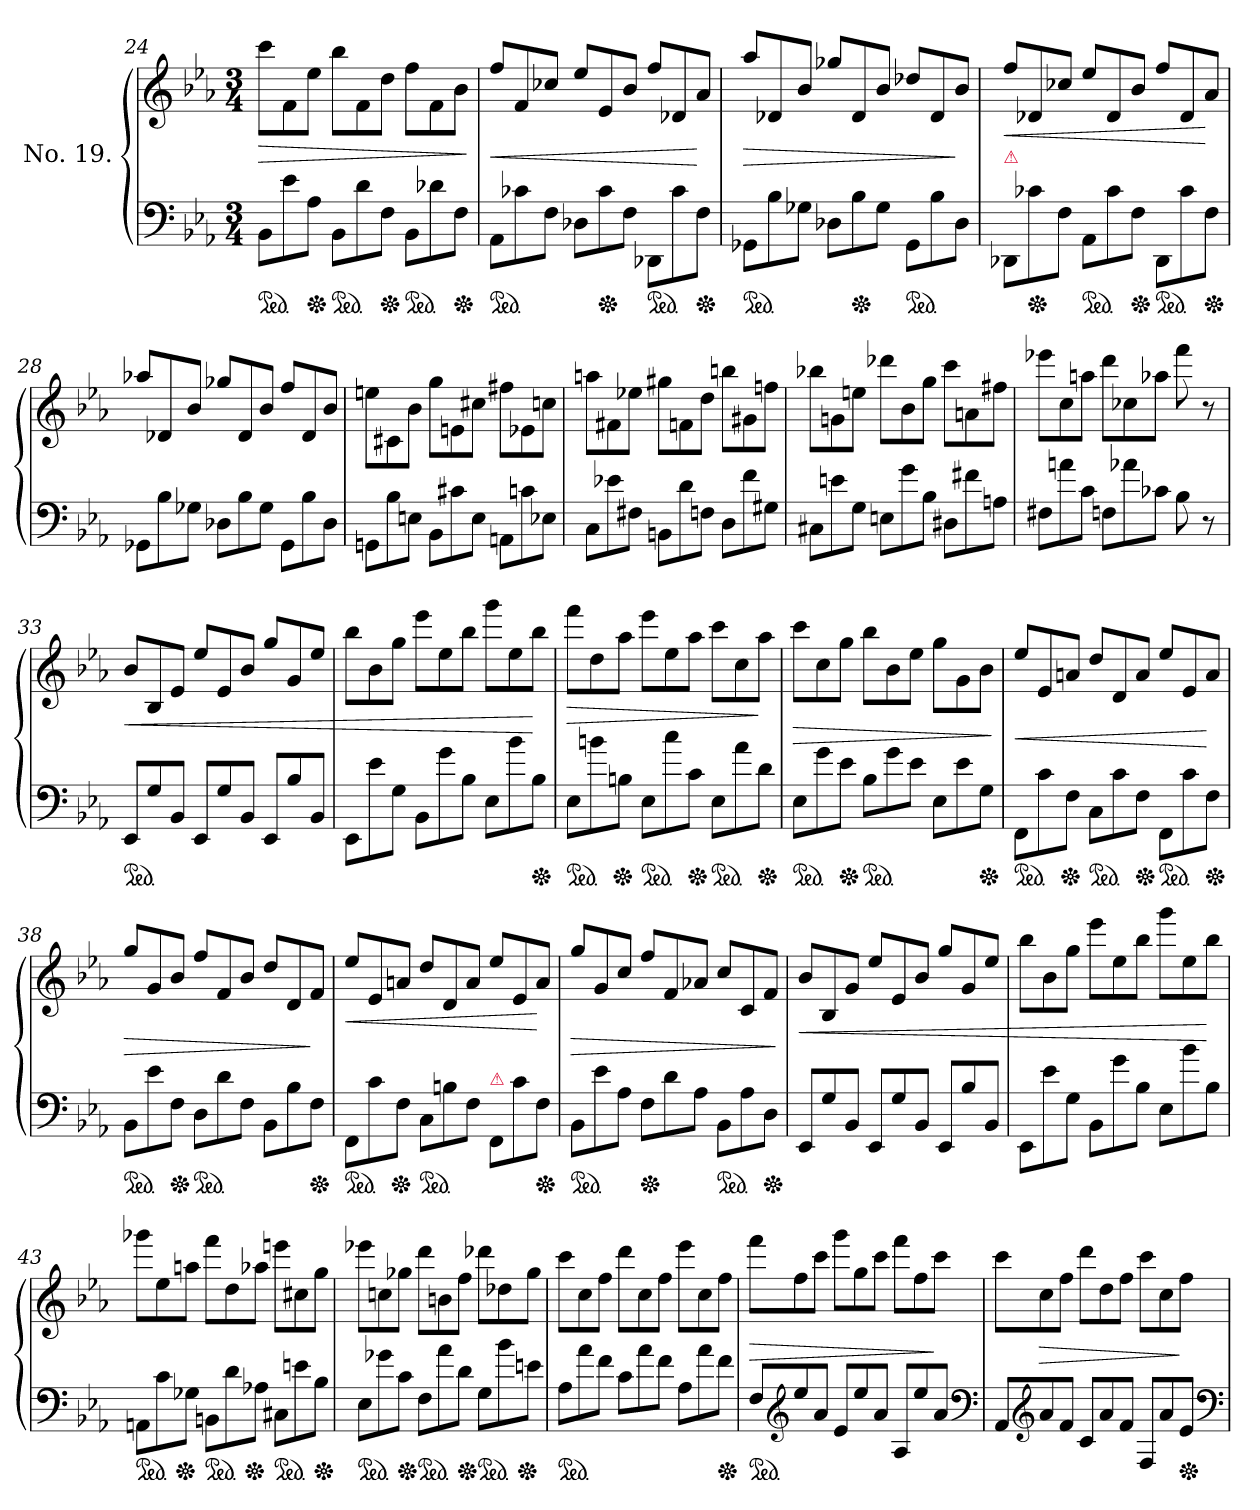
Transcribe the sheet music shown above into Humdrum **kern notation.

**kern	**kern	**dynam
*part1	*part1	*part1
*staff2	*staff1	*staff1/2
*I"No. 19.	*	*
*clefF4	*clefG2	*
*k[b-e-a-]	*k[b-e-a-]	*
*E-:	*E-:	*
*M3/4	*M3/4	*
*Xtuplet	*Xtuplet	*
*ped	*	*
=24	=24	=24
12BB-L	12cccL	>
12e-	12f	.
*Xped	*	*
12A-J	12ee-J	.
*ped	*	*
12BB-L	12bb-L	.
12d	12f	.
*Xped	*	*
12FJ	12ddJ	.
*ped	*	*
12BB-L	12ffL	.
12d-X	12f	.
*Xped	*	*
12FJ	12b-J	.
.	.	]
=25	=25	=25
*ped	*	*
12AA-L	12ff/L	<
12c-X	12f	.
12FJ	12cc-XJ	.
12D-XL	12ee-/L	.
*Xped	*	*
12c-	12e-	.
12FJ	12b-J	.
!LO:TX:a:color=crimson:t=⚠	!	!
*ped	*	*
12DD-X/L	12ff/L	.
12c-\	12d-X	.
*Xped	*	*
12F\J	12a-J	[
=26	=26	=26
*ped	*	*
12GG-XL	12aa-/L	>
12B-	12d-X	.
12G-XJ	12b-J	.
12D-XL	12gg-X/L	.
*Xped	*	*
12B-	12d-	.
12G-J	12b-J	.
*ped	*	*
12GG-L	12dd-X/L	.
12B-	12d-	.
12D-J	12b-J	]
=27	=27	=27
!LO:TX:a:color=crimson:t=⚠	!	!
12DD-X/L	12ff/L	<
*Xped	*	*
12c-X\	12d-X	.
12F\J	12cc-XJ	.
*ped	*	*
12AA-L	12ee-L	.
12c-	12d-	.
*Xped	*	*
12FJ	12b-J	.
!LO:TX:a:color=crimson:t=⚠	!	!
*ped	*	*
12DD-/L	12ffL	.
12c-\	12d-	.
*Xped	*	*
12F\J	12a-J	[
=28	=28	=28
12GG-XL	12aa-X/L	.
12B-	12d-X	.
12G-XJ	12b-J	.
12D-XL	12gg-X/L	.
12B-	12d-	.
12G-J	12b-J	.
12GG-L	12ff/L	.
12B-	12d-	.
12D-J	12b-J	.
=29	=29	=29
12GGnL	12een\L	.
12B-	12c#X	.
12EnJ	12b-J	.
12BB-L	12ggL	.
12c#X	12en	.
12EJ	12cc#XJ	.
12AAnL	12ff#XL	.
12cn	12e-X	.
12E-XJ	12ccnJ	.
=30	=30	=30
12CL	12aanL	.
12e-X	12f#X	.
12F#XJ	12ee-XJ	.
12BBnL	12gg#XL	.
12d	12fn	.
12FnJ	12ddJ	.
12DL	12bbnL	.
12f	12g#X	.
12G#XJ	12ffnJ	.
=31	=31	=31
12C#XL	12bb-XL	.
12en	12gn	.
12GJ	12eenJ	.
12EnL	12ddd-XL	.
12g	12b-	.
12B-J	12ggJ	.
12D#XL	12cccL	.
12f#X	12an	.
12AnJ	12ff#XJ	.
=32	=32	=32
12F#XL	12eee-XL	.
12an	12cc	.
12cJ	12aanJ	.
12FnL	12dddL	.
12a-X	12cc-X	.
12c-XJ	12aa-XJ	.
8B-	8fff	.
8r	8r	.
=33	=33	=33
*ped	*	*
12EE-L	12b-L	<
12G	12B-	.
12BB-J	12e-J	.
12EE-L	12ee-L	.
12G	12e-	.
12BB-J	12b-J	.
12EE-L	12gg/L	.
12B-	12g	.
12BB-J	12ee-J	.
=34	=34	=34
12EE-L	12bb-L	.
12e-	12b-	.
12GJ	12ggJ	.
12BB-L	12eee-L	.
12g	12ee-	.
12B-J	12bb-J	.
12E-L	12gggL	.
12b-	12ee-	.
*Xped	*	*
12B-J	12bb-J	[
=35	=35	=35
*ped	*	*
12E-L	12fffL	>
12bn	12dd	.
*Xped	*	*
12BnJ	12aa-J	.
*ped	*	*
12E-L	12eee-L	.
12cc	12ee-	.
*Xped	*	*
12cJ	12aa-J	.
*ped	*	*
12E-L	12cccL	.
12a-	12cc	.
*Xped	*	*
12dJ	12aa-J	]
=36	=36	=36
*ped	*	*
12E-L	12cccL	>
12g	12cc	.
*Xped	*	*
12e-J	12ggJ	.
*ped	*	*
12B-L	12bb-L	.
12g	12b-	.
12e-J	12ee-J	.
12E-L	12ggL	.
12e-	12g	.
*Xped	*	*
12GJ	12b-J	.
.	.	]
=37	=37	=37
!LO:TX:a:color=crimson:t=⚠	!	!
*ped	*	*
12FF/L	12ee-L	<
12c\	12e-	.
*Xped	*	*
12F\J	12anJ	.
*ped	*	*
12CL	12ddL	.
12c	12d	.
*Xped	*	*
12FJ	12aJ	.
!LO:TX:a:color=crimson:t=⚠	!	!
*ped	*	*
12FF/L	12ee-L	.
12c\	12e-	.
*Xped	*	*
12F\J	12aJ	[
=38	=38	=38
*ped	*	*
12BB-L	12gg/L	>
12e-	12g	.
*Xped	*	*
12FJ	12b-J	.
*ped	*	*
12DL	12ff/L	.
12d	12f	.
12FJ	12b-J	.
12BB-L	12ddL	.
12B-	12d	.
*Xped	*	*
12FJ	12fJ	]
=39	=39	=39
!LO:TX:a:color=crimson:t=⚠	!	!
*ped	*	*
12FF/L	12ee-L	<
12c\	12e-	.
*Xped	*	*
12F\J	12anJ	.
*ped	*	*
12CL	12ddL	.
12Bn	12d	.
12FJ	12aJ	.
!LO:TX:a:color=crimson:t=⚠	!	!
12FF/L	12ee-L	.
12c\	12e-	.
*Xped	*	*
12F\J	12aJ	[
=40	=40	=40
*ped	*	*
12BB-L	12gg/L	>
12e-	12g	.
12A-J	12ccJ	.
*Xped	*	*
12FL	12ff/L	.
12d	12f	.
12A-J	12a-XJ	.
*ped	*	*
12BB-L	12ccL	.
12A-	12c	.
*Xped	*	*
12DJ	12fJ	.
.	.	]
=41	=41	=41
12EE-L	12b-L	<
12G	12B-	.
12BB-J	12gJ	.
12EE-L	12ee-L	.
12G	12e-	.
12BB-J	12b-J	.
12EE-L	12gg/L	.
12B-	12g	.
12BB-J	12ee-J	.
=42	=42	=42
12EE-L	12bb-L	.
12e-	12b-	.
12GJ	12ggJ	.
12BB-L	12eee-L	.
12g	12ee-	.
12B-J	12bb-J	.
12E-L	12gggL	.
12b-	12ee-	.
12B-J	12bb-J	[
=43	=43	=43
*ped	*	*
12AAnL	12ggg-XL	.
12c	12ee-	.
*Xped	*	*
12G-XJ	12aanJ	.
*ped	*	*
12BBnL	12fffL	.
12d	12dd	.
*Xped	*	*
12A-XJ	12aa-XJ	.
*ped	*	*
12C#XL	12eeenL	.
12en	12cc#X	.
*Xped	*	*
12B-J	12ggJ	.
=44	=44	=44
*ped	*	*
12E-L	12eee-XL	.
12g-X	12ccn	.
*Xped	*	*
12cJ	12gg-XJ	.
*ped	*	*
12FL	12dddL	.
12a-	12bn	.
*Xped	*	*
12dJ	12ffJ	.
*ped	*	*
12GL	12ddd-XL	.
12b-	12dd-X	.
*Xped	*	*
12enJ	12gg-J	.
=45	=45	=45
*ped	*	*
12A-L	12cccL	.
12a-	12cc	.
12fJ	12ffJ	.
12cL	12dddL	.
12a-	12cc	.
12fJ	12ffJ	.
12A-L	12eee-L	.
12a-	12cc	.
*Xped	*	*
12fJ	12ffJ	.
=46	=46	=46
*ped	*	*
12F/L	12fffL	>
*clefG2	*	*
12ee-	12ff	.
12a-J	12cccJ	.
12e-L	12gggL	.
12ee-	12gg	.
12a-J	12cccJ	.
12A-L	12fffL	.
12ee-	12ff	.
12a-J	12cccJ	]
*clefF4	*	*
=47	=47	=47
12AA-L	12cccL	.
*clefG2	*	*
12a-	12cc	>
12fJ	12ffJ	.
12cL	12dddL	.
12a-	12dd	.
12fJ	12ffJ	.
12FL	12cccL	.
12a-	12cc	.
*Xped	*	*
12e-J	12ffJ	]
*clefF4	*	*
=	=	=
*-	*-	*-
